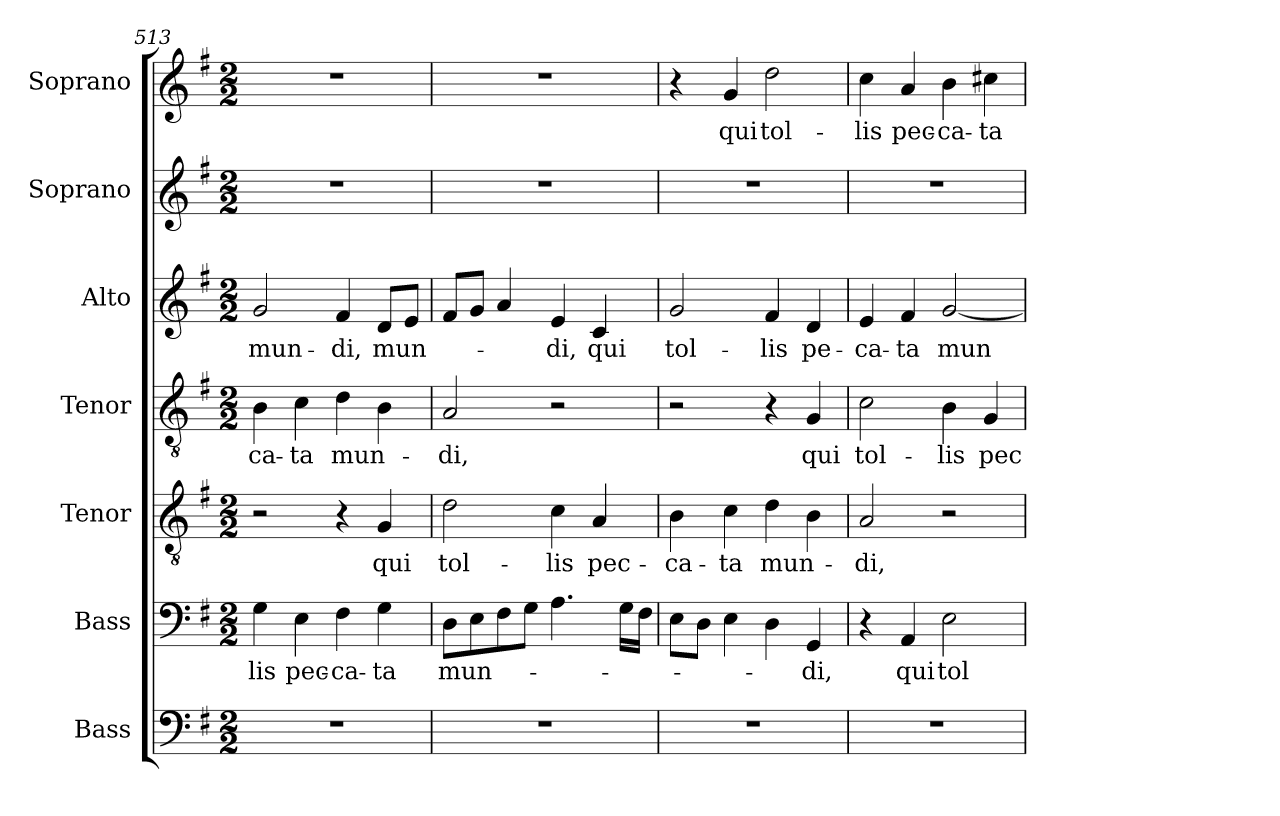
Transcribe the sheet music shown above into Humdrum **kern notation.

**kern	**kern	**text	**kern	**text	**kern	**text	**kern	**text	**kern	**kern	**text
*part7	*part6	*part6	*part5	*part5	*part4	*part4	*part3	*part3	*part2	*part1	*part1
*staff7	*staff6	*staff6	*staff5	*staff5	*staff4	*staff4	*staff3	*staff3	*staff2	*staff1	*staff1
*I"Bass	*I"Bass	*	*I"Tenor	*	*I"Tenor	*	*I"Alto	*	*I"Soprano	*I"Soprano	*
*I'B.	*I'B.	*	*I'T.	*	*I'T.	*	*I'A.	*	*I'S.	*I'S.	*
*clefF4	*clefF4	*	*clefGv2	*	*clefGv2	*	*clefG2	*	*clefG2	*clefG2	*
*	*	*	*ITrd7c12	*	*ITrd7c12	*	*	*	*	*	*
*k[f#]	*k[f#]	*	*k[f#]	*	*k[f#]	*	*k[f#]	*	*k[f#]	*k[f#]	*
*G:	*G:	*	*G:	*	*G:	*	*G:	*	*G:	*G:	*
*M2/2	*M2/2	*	*M2/2	*	*M2/2	*	*M2/2	*	*M2/2	*M2/2	*
=513	=513	=513	=513	=513	=513	=513	=513	=513	=513	=513	=513
!	!	!LO:LY:b:color=#000000	!	!	!	!	!	!	!	!	!
!	!	!	!	!	!	!LO:LY:b:color=#000000	!	!	!	!	!
!	!	!	!	!	!	!	!	!LO:LY:b:color=#000000	!	!	!
1r	4Gi\	-lis	2r	.	4BBi\	-ca-	2gi/	mun-	1r	1r	.
!	!	!LO:LY:b:color=#000000	!	!	!	!	!	!	!	!	!
!	!	!	!	!	!	!LO:LY:b:color=#000000	!	!	!	!	!
.	4Ei\	pec-	.	.	4Ci\	-ta	.	.	.	.	.
!	!	!LO:LY:b:color=#000000	!	!	!	!	!	!	!	!	!
!	!	!	!	!	!	!LO:LY:b:color=#000000	!	!	!	!	!
!	!	!	!	!	!	!	!	!LO:LY:b:color=#000000	!	!	!
.	4F#i\	-ca-	4r	.	4Di\	mun-	4f#i/	-di,	.	.	.
!	!	!LO:LY:b:color=#000000	!	!	!	!	!	!	!	!	!
!	!	!	!	!LO:LY:b:color=#000000	!	!	!	!	!	!	!
!	!	!	!	!	!	!	!	!LO:LY:b:color=#000000	!	!	!
.	4Gi\	-ta	4GGi/	qui	4BBi\	.	8di/L	mun-	.	.	.
.	.	.	.	.	.	.	8ei/J	.	.	.	.
=514	=514	=514	=514	=514	=514	=514	=514	=514	=514	=514	=514
!	!	!LO:LY:b:color=#000000	!	!	!	!	!	!	!	!	!
!	!	!	!	!LO:LY:b:color=#000000	!	!	!	!	!	!	!
!	!	!	!	!	!	!LO:LY:b:color=#000000	!	!	!	!	!
1r	8Di\L	mun-	2Di\	tol-	2AAi/	-di,	8f#i/L	.	1r	1r	.
.	8Ei\	.	.	.	.	.	8gi/J	.	.	.	.
.	8F#i\	.	.	.	.	.	4ai/	.	.	.	.
.	8Gi\J	.	.	.	.	.	.	.	.	.	.
!	!	!	!	!LO:LY:b:color=#000000	!	!	!	!	!	!	!
!	!	!	!	!	!	!	!	!LO:LY:b:color=#000000	!	!	!
.	4.Ai\	.	4Ci\	-lis	2r	.	4ei/	-di,	.	.	.
!	!	!	!	!LO:LY:b:color=#000000	!	!	!	!	!	!	!
!	!	!	!	!	!	!	!	!LO:LY:b:color=#000000	!	!	!
.	.	.	4AAi/	pec-	.	.	4ci/	qui	.	.	.
.	16Gi\LL	.	.	.	.	.	.	.	.	.	.
.	16F#i\JJ	.	.	.	.	.	.	.	.	.	.
=515	=515	=515	=515	=515	=515	=515	=515	=515	=515	=515	=515
!	!	!	!	!LO:LY:b:color=#000000	!	!	!	!	!	!	!
!	!	!	!	!	!	!	!	!LO:LY:b:color=#000000	!	!	!
1r	8Ei\L	.	4BBi\	-ca-	2r	.	2gi/	tol-	1r	4r	.
.	8Di\J	.	.	.	.	.	.	.	.	.	.
!	!	!	!	!LO:LY:b:color=#000000	!	!	!	!	!	!	!
!	!	!	!	!	!	!	!	!	!	!	!LO:LY:b:color=#000000
.	4Ei\	.	4Ci\	-ta	.	.	.	.	.	4gi/	qui
!	!	!	!	!LO:LY:b:color=#000000	!	!	!	!	!	!	!
!	!	!	!	!	!	!	!	!LO:LY:b:color=#000000	!	!	!
!	!	!	!	!	!	!	!	!	!	!	!LO:LY:b:color=#000000
.	4Di\	.	4Di\	mun-	4r	.	4f#i/	-lis	.	2ddi\	tol-
!	!	!LO:LY:b:color=#000000	!	!	!	!	!	!	!	!	!
!	!	!	!	!	!	!LO:LY:b:color=#000000	!	!	!	!	!
!	!	!	!	!	!	!	!	!LO:LY:b:color=#000000	!	!	!
.	4GGi/	-di,	4BBi\	.	4GGi/	qui	4di/	pe-	.	.	.
=516	=516	=516	=516	=516	=516	=516	=516	=516	=516	=516	=516
!	!	!	!	!LO:LY:b:color=#000000	!	!	!	!	!	!	!
!	!	!	!	!	!	!LO:LY:b:color=#000000	!	!	!	!	!
!	!	!	!	!	!	!	!	!LO:LY:b:color=#000000	!	!	!
!	!	!	!	!	!	!	!	!	!	!	!LO:LY:b:color=#000000
1r	4r	.	2AAi/	-di,	2Ci\	tol-	4ei/	-ca-	1r	4cci\	-lis
!	!	!LO:LY:b:color=#000000	!	!	!	!	!	!	!	!	!
!	!	!	!	!	!	!	!	!LO:LY:b:color=#000000	!	!	!
!	!	!	!	!	!	!	!	!	!	!	!LO:LY:b:color=#000000
.	4AAi/	qui	.	.	.	.	4f#i/	-ta	.	4ai/	pec-
!	!	!LO:LY:b:color=#000000	!	!	!	!	!	!	!	!	!
!	!	!	!	!	!	!LO:LY:b:color=#000000	!	!	!	!	!
!	!	!	!	!	!	!	!	!LO:LY:b:color=#000000	!	!	!
!	!	!	!	!	!	!	!	!	!	!	!LO:LY:b:color=#000000
.	2Ei\	tol-	2r	.	4BBi\	-lis	[2gi/	mun-	.	4bi\	-ca-
!	!	!	!	!	!	!LO:LY:b:color=#000000	!	!	!	!	!
!	!	!	!	!	!	!	!	!	!	!	!LO:LY:b:color=#000000
.	.	.	.	.	4GGi/	pec-	.	.	.	4cc#Xi\	-ta
=	=	=	=	=	=	=	=	=	=	=	=
*-	*-	*-	*-	*-	*-	*-	*-	*-	*-	*-	*-
